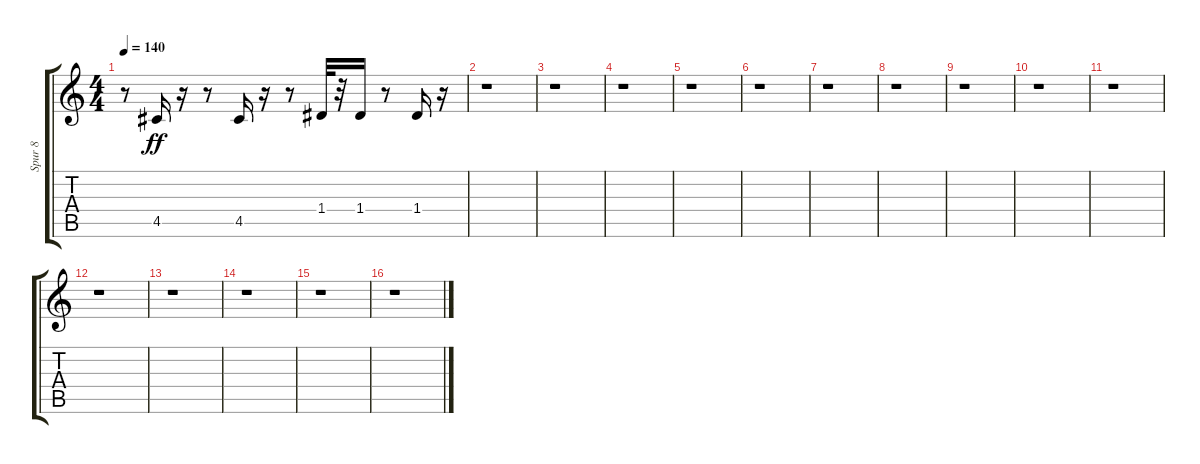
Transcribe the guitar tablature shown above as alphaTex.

\track ("Spur 8" "Spur 8") {instrument synthbass1}
\staff {score tabs}
\tuning (E4 B3 G3 D3 A2 E2) {hide}
\ts (4 4)
\tempo 140
\clef g2
\ks c
r.8{dy ff} 4.5.16 r.16 r.8 4.5.16 r.16 r.8 1.4.32 r.32 1.4.16 r.8 1.4.16 r.16 |
r.1 |
r.1 |
r.1 |
r.1 |
r.1 |
r.1 |
r.1 |
r.1 |
r.1 |
r.1 |
r.1 |
r.1 |
r.1 |
r.1 |
r.1
